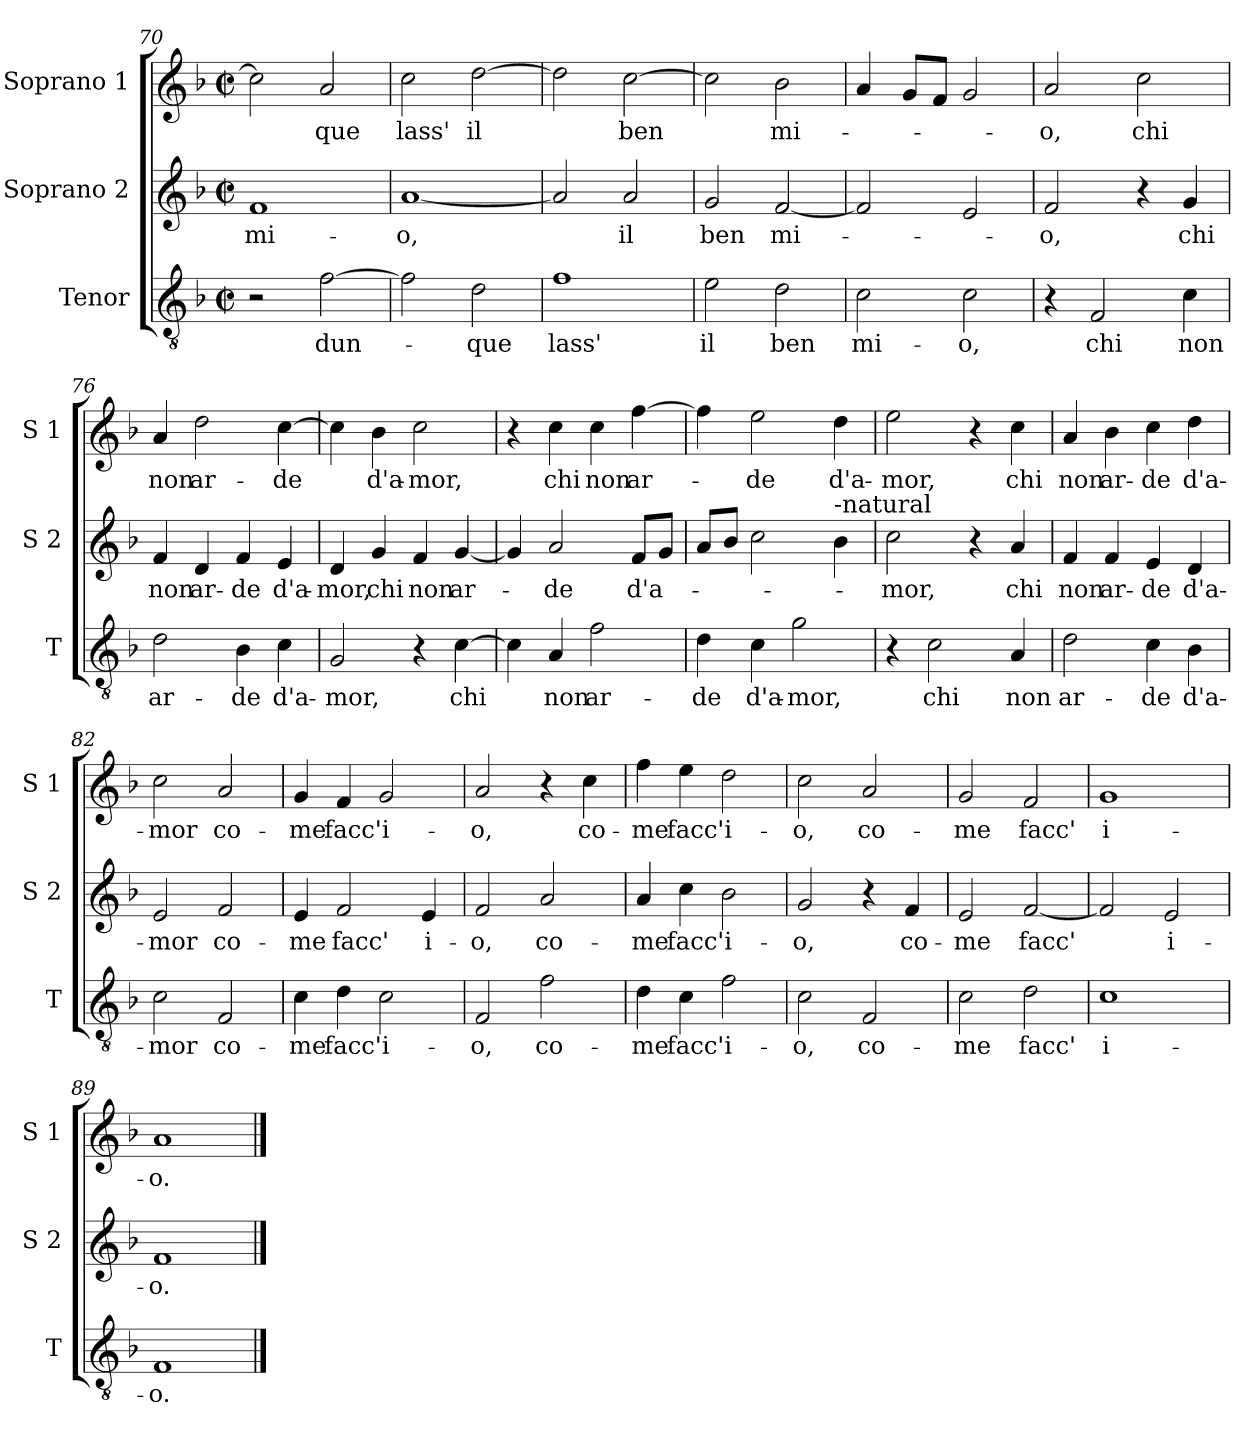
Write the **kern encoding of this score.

**kern	**text	**kern	**text	**kern	**text
*part3	*part3	*part2	*part2	*part1	*part1
*staff3	*staff3	*staff2	*staff2	*staff1	*staff1
*I"Tenor	*	*I"Soprano 2	*	*I"Soprano 1	*
*I'T	*	*I'S 2	*	*I'S 1	*
*clefGv2	*	*clefG2	*	*clefG2	*
*k[b-]	*	*k[b-]	*	*k[b-]	*
*F:	*	*F:	*	*F:	*
*M2/2	*	*M2/2	*	*M2/2	*
*met(c|)	*	*met(c|)	*	*met(c|)	*
=70	=70	=70	=70	=70	=70
!	!	!	!LO:LY:b	!	!
2r	.	1f	mi-	2cc\]	.
!	!LO:LY:b	!	!	!	!LO:LY:b
[2f\	dun-	.	.	2a/	-que
=71	=71	=71	=71	=71	=71
!	!	!	!LO:LY:b	!	!LO:LY:b
2f\]	.	[1a	-o,	2cc\	lass'
!	!LO:LY:b	!	!	!	!LO:LY:b
2d\	-que	.	.	[2dd\	il
=72	=72	=72	=72	=72	=72
!	!LO:LY:b	!	!	!	!
1f	lass'	2a/]	.	2dd\]	.
!	!	!	!LO:LY:b	!	!LO:LY:b
.	.	2a/	il	[2cc\	ben
!!LO:LB:g=z
=73	=73	=73	=73	=73	=73
!	!LO:LY:b	!	!LO:LY:b	!	!
2e\	il	2g/	ben	2cc\]	.
!	!LO:LY:b	!	!LO:LY:b	!	!LO:LY:b
2d\	ben	[2f/	mi-	2b-\	mi-
=74	=74	=74	=74	=74	=74
!	!LO:LY:b	!	!	!	!
2c\	mi-	2f/]	.	4a/	.
.	.	.	.	8g/L	.
.	.	.	.	8f/J	.
!	!LO:LY:b	!	!	!	!
2c\	-o,	2e/	.	2g/	.
=75	=75	=75	=75	=75	=75
!	!	!	!LO:LY:b	!	!LO:LY:b
4r	.	2f/	-o,	2a/	-o,
!	!LO:LY:b	!	!	!	!
2F/	chi	.	.	.	.
!	!	!	!	!	!LO:LY:b
.	.	4r	.	2cc\	chi
!	!LO:LY:b	!	!LO:LY:b	!	!
4c\	non	4g/	chi	.	.
=76	=76	=76	=76	=76	=76
!	!LO:LY:b	!	!LO:LY:b	!	!LO:LY:b
2d\	ar-	4f/	non	4a/	non
!	!	!	!LO:LY:b	!	!LO:LY:b
.	.	4d/	ar-	2dd\	ar-
!	!LO:LY:b	!	!LO:LY:b	!	!
4B-\	-de	4f/	-de	.	.
!	!LO:LY:b	!	!LO:LY:b	!	!LO:LY:b
4c\	d'a-	4e/	d'a-	[4cc\	-de
=77	=77	=77	=77	=77	=77
!	!LO:LY:b	!	!LO:LY:b	!	!
2G/	-mor,	4d/	-mor,	4cc\]	.
!	!	!	!LO:LY:b	!	!LO:LY:b
.	.	4g/	chi	4b-\	d'a-
!	!	!	!LO:LY:b	!	!LO:LY:b
4r	.	4f/	non	2cc\	-mor,
!	!LO:LY:b	!	!LO:LY:b	!	!
[4c\	chi	[4g/	ar-	.	.
=78	=78	=78	=78	=78	=78
4c\]	.	4g/]	.	4r	.
!	!LO:LY:b	!	!LO:LY:b	!	!LO:LY:b
4A/	non	2a/	-de	4cc\	chi
!	!LO:LY:b	!	!	!	!LO:LY:b
2f\	ar-	.	.	4cc\	non
!	!	!	!LO:LY:b	!	!LO:LY:b
.	.	8f/L	d'a-	[4ff\	ar-
.	.	8g/J	.	.	.
!!LO:LB:g=z
=79	=79	=79	=79	=79	=79
!	!LO:LY:b	!	!	!	!
4d\	-de	8a/L	.	4ff\]	.
.	.	8b-/J	.	.	.
!	!LO:LY:b	!	!	!	!LO:LY:b
4c\	d'a-	2cc\	.	2ee\	-de
!	!LO:LY:b	!	!	!	!
2g\	-mor,	.	.	.	.
!	!	!LO:TX:a:t=-natural	!	!	!
!	!	!	!	!	!LO:LY:b
.	.	4b-\	.	4dd\	d'a-
=80	=80	=80	=80	=80	=80
!	!	!	!LO:LY:b	!	!LO:LY:b
4r	.	2cc\	-mor,	2ee\	-mor,
!	!LO:LY:b	!	!	!	!
2c\	chi	.	.	.	.
.	.	4r	.	4r	.
!	!LO:LY:b	!	!LO:LY:b	!	!LO:LY:b
4A/	non	4a/	chi	4cc\	chi
=81	=81	=81	=81	=81	=81
!	!LO:LY:b	!	!LO:LY:b	!	!LO:LY:b
2d\	ar-	4f/	non	4a/	non
!	!	!	!LO:LY:b	!	!LO:LY:b
.	.	4f/	ar-	4b-\	ar-
!	!LO:LY:b	!	!LO:LY:b	!	!LO:LY:b
4c\	-de	4e/	-de	4cc\	-de
!	!LO:LY:b	!	!LO:LY:b	!	!LO:LY:b
4B-\	d'a-	4d/	d'a-	4dd\	d'a-
=82	=82	=82	=82	=82	=82
!	!LO:LY:b	!	!LO:LY:b	!	!LO:LY:b
2c\	-mor	2e/	-mor	2cc\	-mor
!	!LO:LY:b	!	!LO:LY:b	!	!LO:LY:b
2F/	co-	2f/	co-	2a/	co-
=83	=83	=83	=83	=83	=83
!	!LO:LY:b	!	!LO:LY:b	!	!LO:LY:b
4c\	-me	4e/	-me	4g/	-me
!	!LO:LY:b	!	!LO:LY:b	!	!LO:LY:b
4d\	facc'	2f/	facc'	4f/	facc'
!	!LO:LY:b	!	!	!	!LO:LY:b
2c\	i-	.	.	2g/	i-
!	!	!	!LO:LY:b	!	!
.	.	4e/	i-	.	.
=84	=84	=84	=84	=84	=84
!	!LO:LY:b	!	!LO:LY:b	!	!LO:LY:b
2F/	-o,	2f/	-o,	2a/	-o,
!	!LO:LY:b	!	!LO:LY:b	!	!
2f\	co-	2a/	co-	4r	.
!	!	!	!	!	!LO:LY:b
.	.	.	.	4cc\	co-
!!LO:LB:g=z
=85	=85	=85	=85	=85	=85
!	!LO:LY:b	!	!LO:LY:b	!	!LO:LY:b
4d\	-me	4a/	-me	4ff\	-me
!	!LO:LY:b	!	!LO:LY:b	!	!LO:LY:b
4c\	facc'	4cc\	facc'	4ee\	facc'
!	!LO:LY:b	!	!LO:LY:b	!	!LO:LY:b
2f\	i-	2b-\	i-	2dd\	i-
=86	=86	=86	=86	=86	=86
!	!LO:LY:b	!	!LO:LY:b	!	!LO:LY:b
2c\	-o,	2g/	-o,	2cc\	-o,
!	!LO:LY:b	!	!	!	!LO:LY:b
2F/	co-	4r	.	2a/	co-
!	!	!	!LO:LY:b	!	!
.	.	4f/	co-	.	.
=87	=87	=87	=87	=87	=87
!	!LO:LY:b	!	!LO:LY:b	!	!LO:LY:b
2c\	-me	2e/	-me	2g/	-me
!	!LO:LY:b	!	!LO:LY:b	!	!LO:LY:b
2d\	facc'	[2f/	facc'	2f/	facc'
=88	=88	=88	=88	=88	=88
!	!LO:LY:b	!	!	!	!LO:LY:b
1c	i-	2f/]	.	1g	i-
!	!	!	!LO:LY:b	!	!
.	.	2e/	i-	.	.
=89	=89	=89	=89	=89	=89
!	!LO:LY:b	!	!LO:LY:b	!	!LO:LY:b
1F	-o.	1f	-o.	1a	-o.
==	==	==	==	==	==
*-	*-	*-	*-	*-	*-
